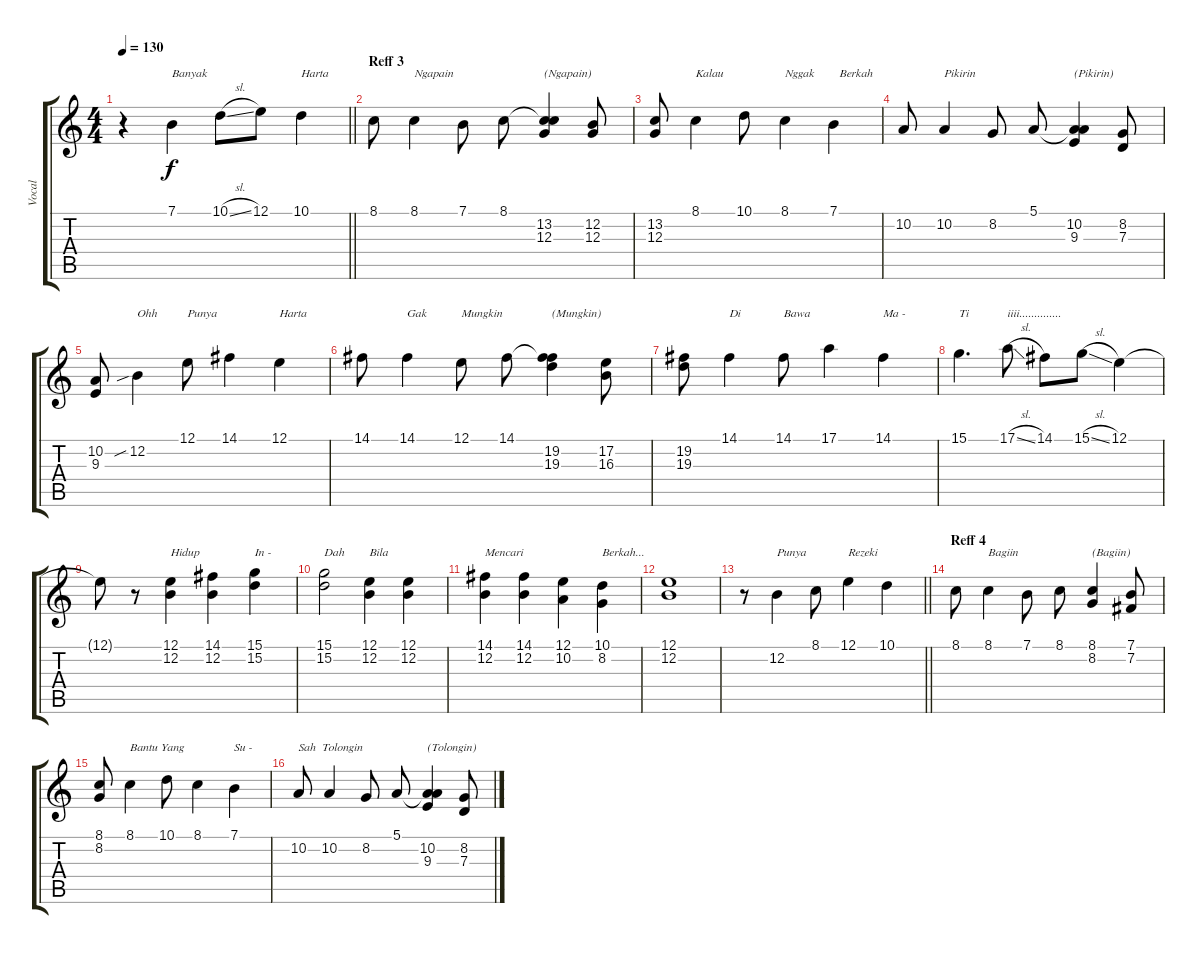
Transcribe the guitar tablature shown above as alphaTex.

\track ("Vocal" "Vocal") {instrument lead1square}
\staff {score tabs}
\tuning (E4 B3 G3 D3 A2 E2) {hide}
\ts (4 4)
\tempo 130
\clef g2
\barLineRight lightlight
\ks c
r.4{dy f} 7.1.4{txt "Banyak"} 10.1{sl}.8 12.1.8 10.1.4{txt "Harta"} |
\section ("" "Reff 3")
8.1.8 8.1.4{txt "Ngapain"} 7.1.8 8.1.8 (8.1{t} 13.2 12.3).4{txt "(Ngapain)"} (12.2 12.3).8 |
(13.2 12.3).8 8.1.4{txt "Kalau"} 10.1.8 8.1.4{txt "Nggak"} 7.1.4{txt "  Berkah"} |
10.2.8 10.2.4{txt "Pikirin"} 8.2.8 5.1.8 (5.1{t} 10.2 9.3).4{txt "(Pikirin)"} (8.2 7.3).8 |
(10.2 9.3).8 12.2{sib}.4{txt "Ohh"} 12.1.8{txt "Punya"} 14.1.4 12.1.4{txt "Harta"} |
14.1.8 14.1.4{txt "Gak"} 12.1.8{txt "Mungkin"} 14.1.8 (14.1{t} 19.2 19.3).4{txt "(Mungkin)"} (17.2 16.3).8 |
(19.2 19.3).8 14.1.4{txt "Di"} 14.1.8{txt "Bawa"} 17.1.4 14.1.4{txt "Ma -"} |
15.1.4{d txt "Ti"} 17.1{sl}.8{txt "iiii.............."} 14.1.8 15.1{sl}.8 12.1.4 |
12.1{t}.8 r.8 (12.1 12.2).4{txt "Hidup"} (14.1 12.2).4 (15.1 15.2).4{txt "In -"} |
(15.1 15.2).2{txt "Dah"} (12.1 12.2).4{txt "Bila"} (12.1 12.2).4 |
(14.1 12.2).4{txt "Mencari"} (14.1 12.2).4 (12.1 10.2).4 (10.1 8.2).4{txt "Berkah..."} |
(12.1 12.2).1 |
\barLineRight lightlight
r.8 12.2.4{txt "Punya"} 8.1.8 12.1.4{txt "Rezeki"} 10.1.4 |
\section ("" "Reff 4")
8.1.8 8.1.4{txt "Bagiin"} 7.1.8 8.1.8 (8.1 8.2).4{txt "(Bagiin)"} (7.1 7.2).8 |
(8.1 8.2).8 8.1.4{txt "Bantu Yang "} 10.1.8 8.1.4 7.1.4{txt "Su -"} |
10.2.8{txt "Sah  Tolongin "} 10.2.4 8.2.8 5.1.8 (5.1{t} 10.2 9.3).4{txt "(Tolongin)"} (8.2 7.3).8
